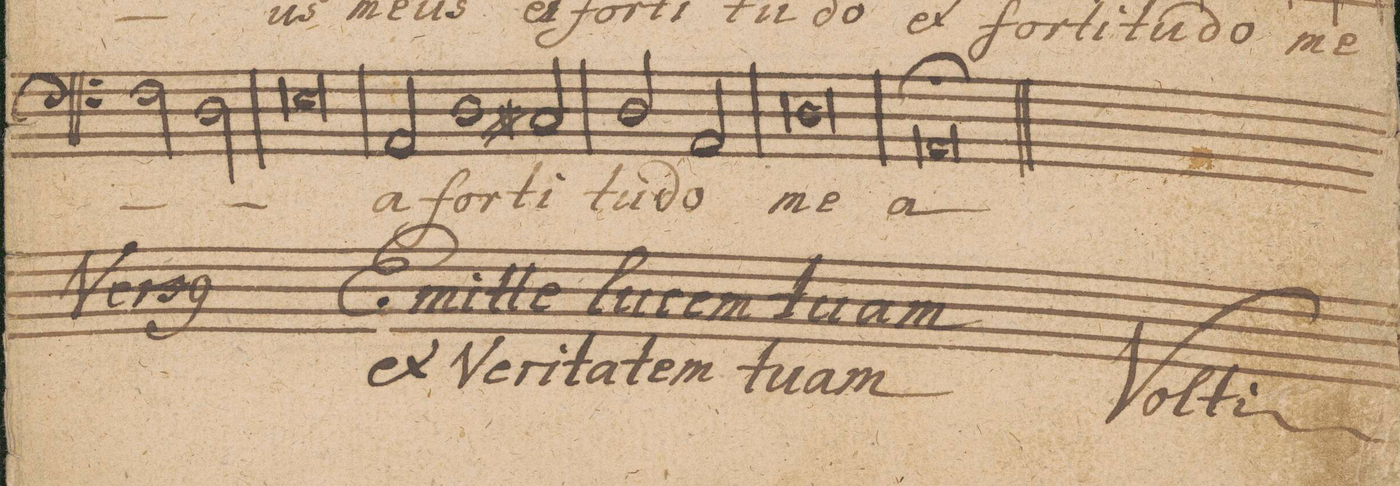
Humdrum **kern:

**kern	**text
*I"Baſso.	*
*clefF4	*
*k[]	*
*met(C|)	*
*M2/1	*
2F\	.
2D\	.
0E	.
=30-	=30-
2AA/	-a
1D\	for-
=31-	=31-
2C#X/	-ti-
2D/	-tu-
2AA/	-do
=32-	=32-
0D	me-
=33-	=33-
0AA;	-a
=||	=||
*>B	*
*-	*-
